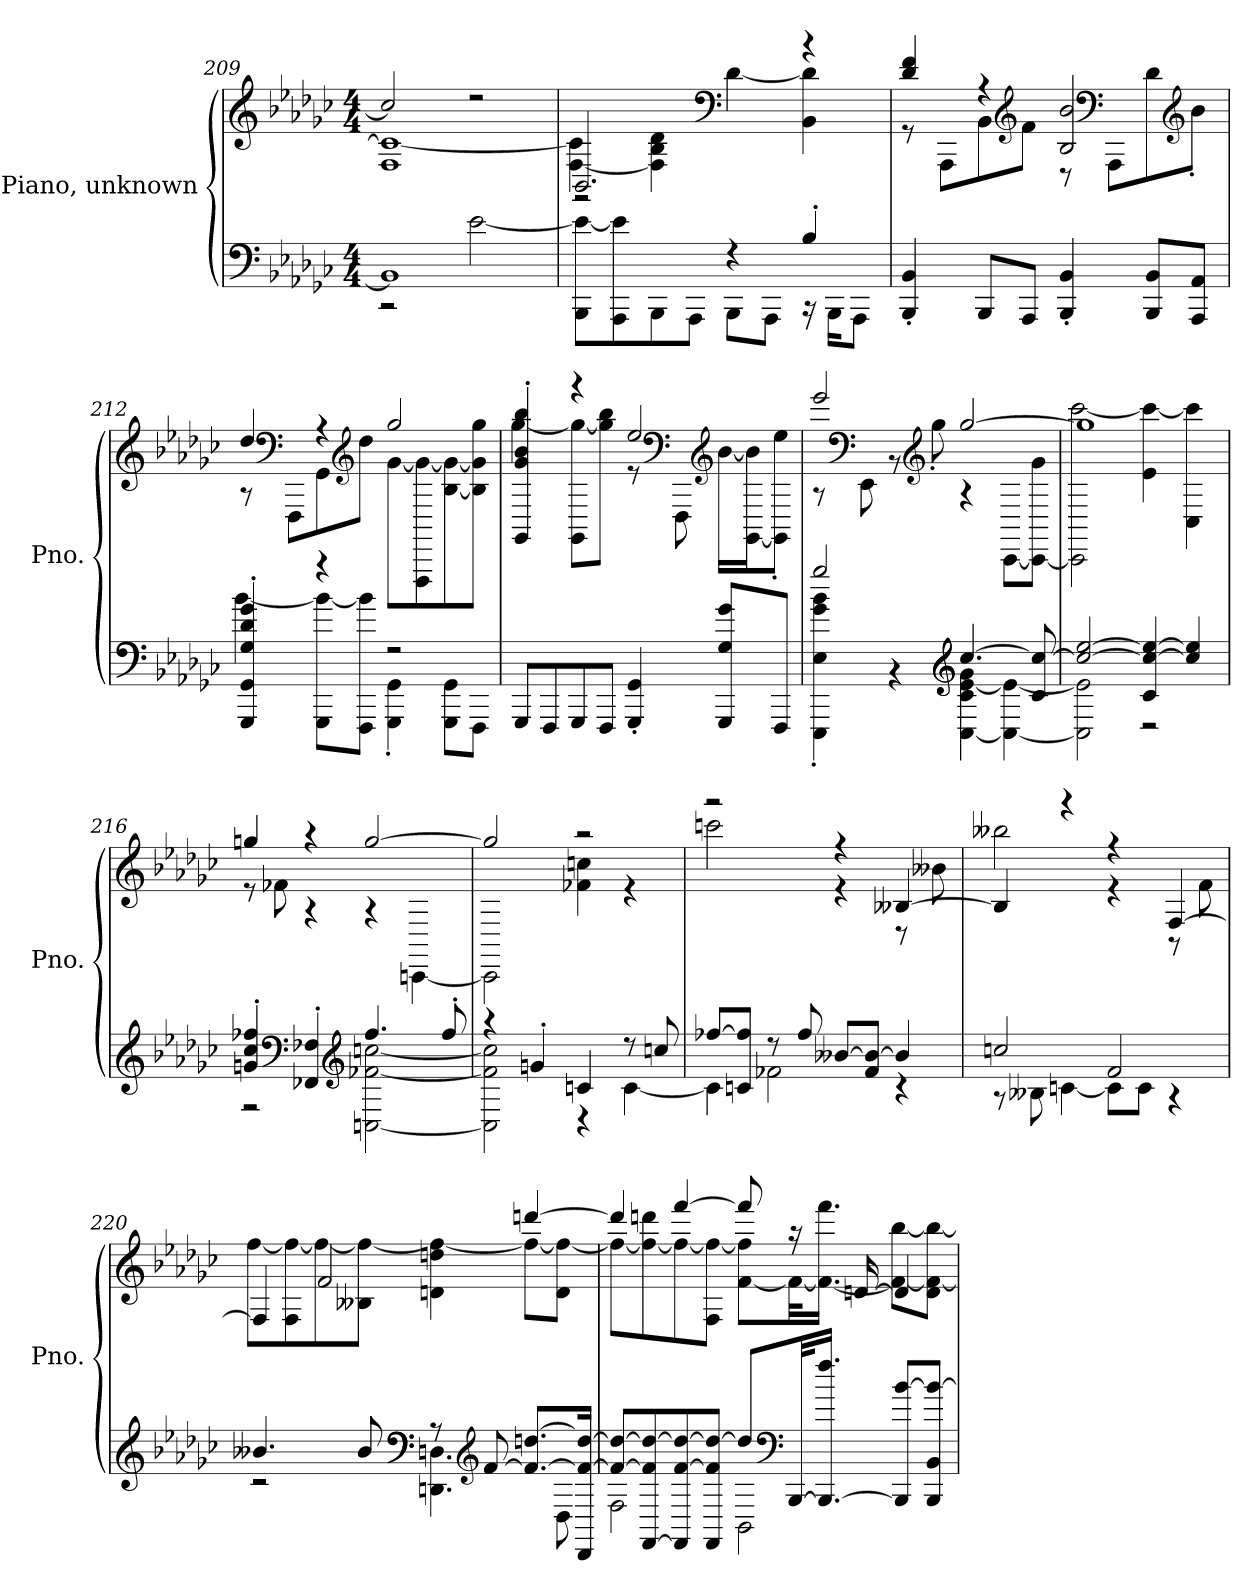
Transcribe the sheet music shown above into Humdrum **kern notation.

**kern	**kern
*part1	*part1
*staff2	*staff1
*I"Piano, unknown	*
*I'Pno.	*
!!LO:LB:g=z
*clefF4	*clefG2
*k[b-e-a-d-g-c-]	*k[b-e-a-d-g-c-]
*M4/4	*M4/4
=209	=209
*^	*^
1BB--]	2r	2cc/]	1F 1c_
.	[2e-\	2r	.
=210	=210	=210	=210
2r	8BBB-\ 8e-\_L	2.BB-/	[4F\ 4c\]
.	8AAA-\ 8e-\]	.	.
.	8BBB-\	.	4F\] 4B-\ 4d-\
.	8AAA-\J	.	.
*	*	*clefF4	*
4r	8BBB-\L	.	[4d-\
.	8AAA-\J	.	.
4B-'/	16r	4r	4BB-\ 4d-\]
.	16BBB-\KL	.	.
.	8AAA-\J	.	.
*v	*v	*	*
=211	=211	=211
4BBB-/' 4BB-/'	4d-/ 4f/	8r
.	.	8AAA-\L
8BBB-/L	4r	8BB-\
*	*clefG2	*
8AAA-/J	.	8f\J
4BBB-/' 4BB-/'	2B-/ 2b-/	8r
*	*clefF4	*
.	.	8AAA-\L
8BBB-/ 8BB-/L	.	8d-\
*	*clefG2	*
8AAA-/ 8AA-/J	.	8b-'\J
!!LO:LB:g=z	!!
=212	=212	=212
*^	*	*
4GGG-/' 4GG-/' 4G-/' 4d-/' 4g-/'	[4b-\	4dd-/	8r
*	*	*clefF4	*
.	.	.	8FFF\L
4r	8GGG-\ 8b-\_L	4r	8GG-\
*	*	*clefG2	*
.	8FFF\ 8b-\]J	.	8dd-\J
2r	4GGG-\' 4GG-\'	2gg-/	[8g-\L
.	.	.	8FFF\ 8g-\_
.	8GGG-\ 8GG-\L	.	[8B-\ 8g-\_
.	8FFF\J	.	8B-\] 8g-\] 8gg-\J
*v	*v	*	*
=213	=213	=213
8GGG-/L	4GG-/' 4g-/' 4b-/' 4bb-/'	[4gg-\
8FFF/	.	.
8GGG-/	4r	8GG-\ 8gg-\_L
8FFF/J	.	8gg-\] 8bb-\J
4GGG-/' 4GG-/'	2ee-/	8r
*	*clefF4	*
.	.	8FFF\
*	*clefG2	*
8GGG-/ 8G-/ 8g-/L	.	[16b-\LL
.	.	[16GG-\ 16b-\]J
8FFF/J	.	8GG-\]' 8ee-\'J
!!LO:PB:g=z	!!
=214	=214	=214
*^	*	*
2gg-/	4EEE-\' 4E-\' 4g-\' 4b-\'	2eee-/	8r
*	*	*clefF4	*
.	.	.	8EE-\
.	4r	.	8r
*	*	*clefG2	*
.	.	.	8gg-'\
*clefG2	*	*	*
[4.cc-/	[4C-\ 4c-\ [4e-\ 4g-\	[2gg-/	4r
.	4C-\_ 4e-\_	.	[8CC-\L
8c-/ 8cc-/_	.	.	8CC-\_ 8g-\J
=215	=215	=215	=215
2cc-/_ [2ee-/	2C-\] 2e-\]	1gg-]	2CC-\] [2ccc-\
4c-/ 4cc-/_ 4ee-/_	2r	.	4e-\ 4ccc-\_
4cc-/] 4ee-/]	.	.	4C-\ 4ccc-\]
=216	=216	=216	=216
4gn/' 4cc-/' 4ff-X/'	2r	4ggn/	8r
.	.	.	8f-X\
*clefF4	*	*	*
4FF-X/' 4F-X/'	.	4r	4r
*clefG2	*	*	*
4.ff-/	[2Cn\ [2f-X\ [2ccn\	[2gg/	4r
.	.	.	[4CCn\
8ff-'/	.	.	.
=217	=217	=217	=217
4r	2C\] 2f-\] 2cc\]	2gg/]	2CC\]
4gn'/	.	.	.
4cn/	4r	2r	4f-X\ 4ccn\
8r	[4c\	.	4r
8ccn/	.	.	.
!!LO:LB:g=z	!!
=218	=218	=218	=218
[8ff-X/L	4c\]	2r	2cccn\
8cn/ 8ff-/]J	.	.	.
8r	2f-X\	.	.
8ff-/	.	.	.
[8b--X/L	.	4r	4r
8f-/ 8b--/_J	.	.	.
4b--/]	4r	[4B--X/	8r
.	.	.	8b--X\
=219	=219	=219	=219
2ccn/	8r	4B--/]	2bb--X\
.	8B--X\	.	.
.	[4cn\	4r	.
2f/	8c\L]	4r	4r
.	8c\J	.	.
.	4r	[4F/	8r
.	.	.	8f\
!!LO:LB:g=z	!!
=220	=220	=220	=220
4.b--X/	2r	4F/]	[8ff\L
.	.	.	8F\ 8ff\_
.	.	2f/	8ff\_
8b--/	.	.	8B--X\ 8ff\_J
*clefF4	*	*	*
8r	4.DDn\ 4.Dn\	.	4dn\ 4ddn\ 4ff\_
*clefG2	*	*	*
[8f/	.	.	.
8.f/_ [8.ddn/L	.	[4dddn/	8ff\L_
.	8D\	.	8d\ 8ff\_J
16DD/ 16f/_ 16dd/_Jk	.	.	.
=221	=221	=221	=221
8f/_ 8dd/_L	2F\	4ddd/]	8ff\L_
[8FF/ 8f/] 8dd/_	.	.	8ff\_ 8dddn\
8FF/] [8f/ 8dd/_	.	[4fff/	8ff\_
8FF/ 8f/] 8dd/_J	.	.	8F\ 8ff\_J
8dd/L]	2BB-\	8fff/]	[8f\ 8ff\]L
*clefF4	*	*	*
[32BBB-/KL	.	16r	32f\KL_
16.BBB-/_ 16.ff/JJ	.	.	16.f\_ 16.fff\JJ
.	.	[16dn/	.
8BBB-/] [8b-/L	.	4d/]	8f\_ [8bb-\L
8BBB-/ 8BB-/ 8b-/_J	.	.	8d\ 8f\_ 8bb-\_J
*v	*v	*	*
*	*v	*v
=	=
*-	*-
